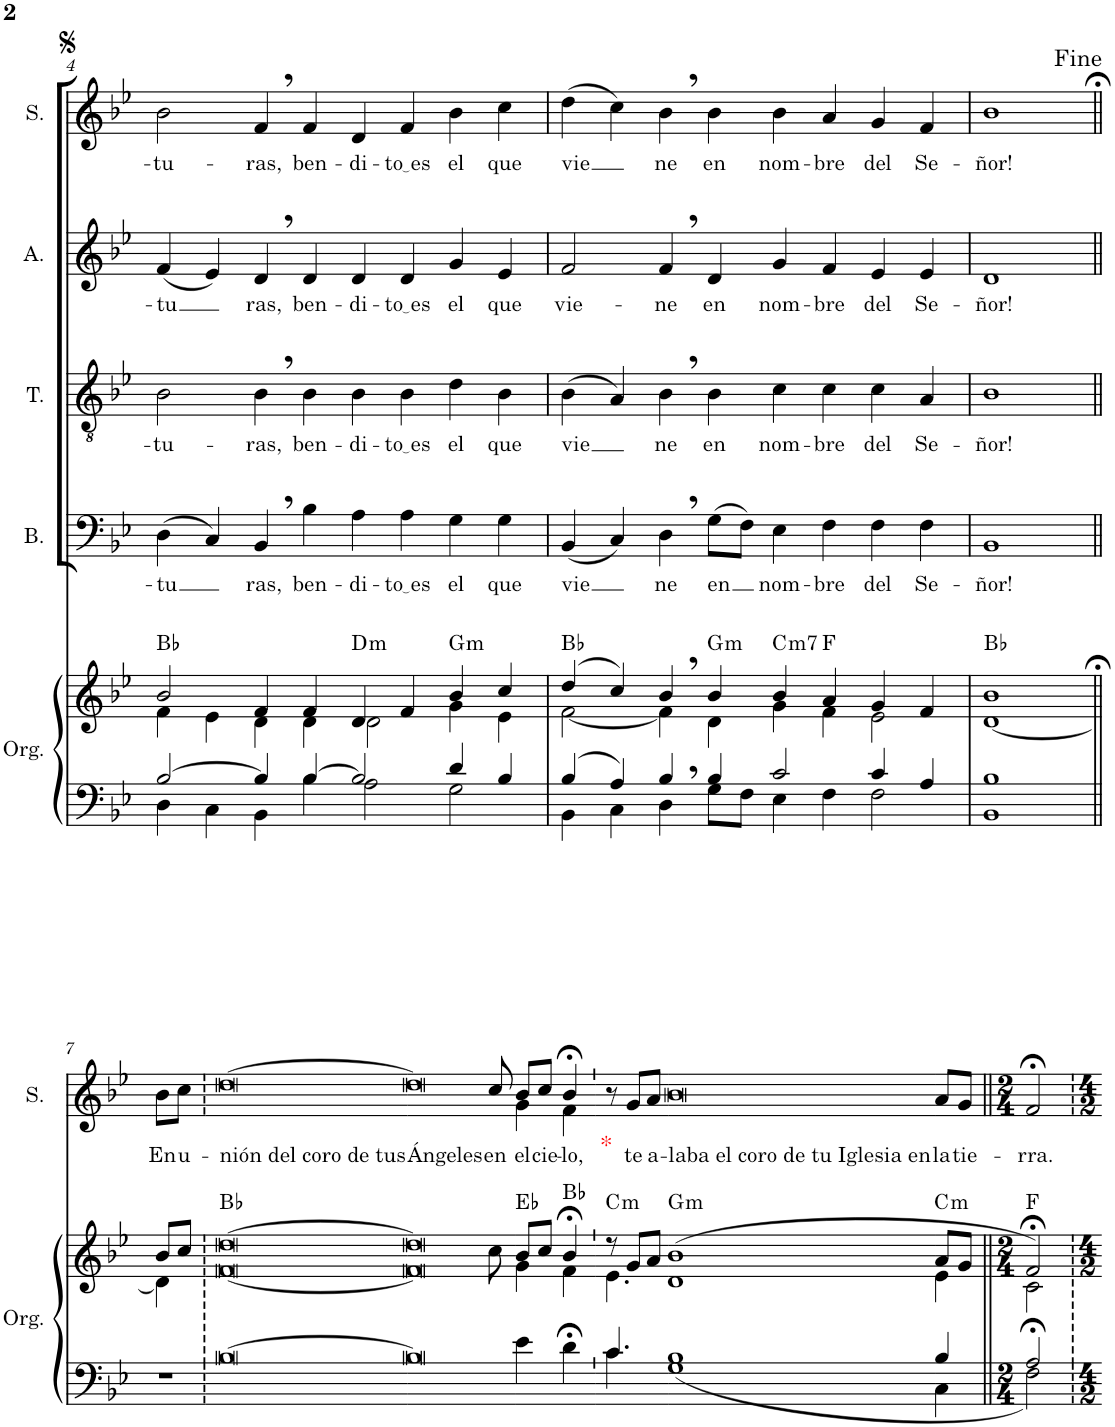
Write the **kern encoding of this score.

**kern	**kern	**harte	**kern	**text	**kern	**text	**kern	**text	**kern	**text
*part5	*part5	*part5	*part4	*part4	*part3	*part3	*part2	*part2	*part1	*part1
*staff6	*staff5	*	*staff4	*staff4	*staff3	*staff3	*staff2	*staff2	*staff1	*staff1
*I"Órgano	*	*	*I"Bajo	*	*I"Tenor	*	*I"Alto	*	*I"Soprano	*
*	*	*	*I'B.	*	*I'T.	*	*I'A.	*	*I'S.	*
!!LO:PB:g=z
*clefF4	*clefG2	*	*clefF4	*	*clefGv2	*	*clefG2	*	*clefG2	*
*k[b-e-]	*k[b-e-]	*	*k[b-e-]	*	*k[b-e-]	*	*k[b-e-]	*	*k[b-e-]	*
*M4/2	*M4/2	*	*M4/2	*	*M4/2	*	*M4/2	*	*M4/2	*
=4	=4	=4	=4	=4	=4	=4	=4	=4	=4	=4
*^	*^	*	*	*	*	*	*	*	*	*
!	!	!	!	!	!	!LO:LY:b	!	!LO:LY:b	!	!LO:LY:b	!	!LO:LY:b
[2B-/	4D\	2b-/	4f\	Bb:maj	(4D\	-tu	2B-\	-tu-	(4f/	-tu	2b-\	-tu-
.	4C\	.	4e-\	.	4C/)	.	.	.	4e-/)	.	.	.
!	!	!	!	!	!	!LO:LY:b	!	!LO:LY:b	!	!LO:LY:b	!	!LO:LY:b
4B-/]	4BB-\	4f/	4d\	.	4BB-,/	ras,	4B-,\	-ras,	4d,/	ras,	4f,/	-ras,
!	!	!	!	!	!	!LO:LY:b	!	!LO:LY:b	!	!LO:LY:b	!	!LO:LY:b
[4B-/	4B-\	4f/	4d\	.	4B-\	ben-	4B-\	ben-	4d/	ben-	4f/	ben-
!	!	!	!	!LO:H:kt=m	!	!LO:LY:b	!	!LO:LY:b	!	!LO:LY:b	!	!LO:LY:b
2B-/]	2A\	4d/	2d\	D:min	4A\	-di-	4B-\	-di-	4d/	-di-	4d/	-di-
!	!	!	!	!	!	!LO:LY:b	!	!LO:LY:b	!	!LO:LY:b	!	!LO:LY:b
.	.	4f/	.	.	4A\	to es	4B-\	to es	4d/	to es	4f/	to es
!	!	!	!	!LO:H:kt=m	!	!LO:LY:b	!	!LO:LY:b	!	!LO:LY:b	!	!LO:LY:b
4d/	2G\	4b-/	4g\	G:min	4G\	el	4d\	el	4g/	el	4b-\	el
!	!	!	!	!	!	!LO:LY:b	!	!LO:LY:b	!	!LO:LY:b	!	!LO:LY:b
4B-/	.	4cc/	4e-\	.	4G\	que	4B-\	que	4e-/	que	4cc\	que
=5	=5	=5	=5	=5	=5	=5	=5	=5	=5	=5	=5	=5
!	!	!	!	!	!	!LO:LY:b	!	!LO:LY:b	!	!LO:LY:b	!	!LO:LY:b
4B-/	4BB-\	(4dd/	[2f\	Bb:maj	(4BB-/	vie	(4B-\	vie	2f/	vie-	(4dd\	vie
4A/	4C\	4cc/)	.	.	4C/)	.	4A/)	.	.	.	4cc\)	.
!	!	!	!	!	!	!LO:LY:b	!	!LO:LY:b	!	!LO:LY:b	!	!LO:LY:b
4B-,/	4D\	4b-,/	4f\]	.	4D,\	ne	4B-,\	ne	4f,/	-ne	4b-,\	ne
!	!	!	!	!LO:H:kt=m	!	!LO:LY:b	!	!LO:LY:b	!	!LO:LY:b	!	!LO:LY:b
4B-/	8G\L	4b-/	4d\	G:min	(8G\L	en	4B-\	en	4d/	en	4b-\	en
.	8F\J	.	.	.	8F\J)	.	.	.	.	.	.	.
!	!	!	!	!LO:H:kt=m7	!	!LO:LY:b	!	!LO:LY:b	!	!LO:LY:b	!	!LO:LY:b
2c/	4E-\	4b-/	4g\	C:min7	4E-\	nom-	4c\	nom-	4g/	nom-	4b-\	nom-
!	!	!	!	!	!	!LO:LY:b	!	!LO:LY:b	!	!LO:LY:b	!	!LO:LY:b
.	4F\	4a/	4f\	F:maj	4F\	-bre	4c\	-bre	4f/	-bre	4a/	-bre
!	!	!	!	!	!	!LO:LY:b	!	!LO:LY:b	!	!LO:LY:b	!	!LO:LY:b
4c/	2F\	4g/	2e-\	.	4F\	del	4c\	del	4e-/	del	4g/	del
!	!	!	!	!	!	!LO:LY:b	!	!LO:LY:b	!	!LO:LY:b	!	!LO:LY:b
4A/	.	4f/	.	.	4F\	Se-	4A/	Se-	4e-/	Se-	4f/	Se-
=6	=6	=6	=6	=6	=6	=6	=6	=6	=6	=6	=6	=6
*M4/4	*	*M4/4	*	*	*M4/4	*	*M4/4	*	*M4/4	*	*M4/4	*
!	!	!	!	!	!	!LO:LY:b	!	!LO:LY:b	!	!LO:LY:b	!	!LO:LY:b
1B-	1BB-	1b-	[1d	Bb:maj	1BB-	-ñor!	1B-	-ñor!	1d	-ñor!	1b-	-ñor!
!!LO:LB:g=z
=7||	=7||	=7||	=7||	=7||	=7||	=7||	=7||	=7||	=7||	=7||	=7||	=7||
!	!	!	!	!	!	!	!	!	!	!	!	!LO:LY:b
*v	*v	*	*	*	*	*	*	*	*	*	*	*
1r	8b-/L	4d\]	.	1r	.	1r	.	1r	.	8b-\L	En
!	!	!	!	!	!	!	!	!	!	!	!LO:LY:b
.	8cc/J	.	.	.	.	.	.	.	.	8cc\J	u-
.	2.ryy	2.ryy	.	.	.	.	.	.	.	2.ryy	.
=8	=8	=8	=8	=8	=8	=8	=8	=8	=8	=8	=8
!	!	!	!	!	!	!	!	!	!	!	!LO:LY:b
[1B-	[1dd	[1f	Bb:maj	1r	.	1r	.	1r	.	[1dd	-nión del coro de tus
=9-	=9-	=9-	=9-	=9-	=9-	=9-	=9-	=9-	=9-	=9-	=9-
!	!	!	!	!	!	!	!	!	!	!	!LO:LY:b
1B-]	1dd]	1f]	.	1r	.	1r	.	1r	.	1dd]	Ángeles
!	!	!	!	!	!	!	!	!	!	!	!LO:LY:b
8ryy	8cc\	8ryy	.	8ryy	.	8ryy	.	8ryy	.	8cc/	en
=10-	=10-	=10-	=10-	=10-	=10-	=10-	=10-	=10-	=10-	=10-	=10-
!	!	!	!	!	!	!	!	!	!	!	!LO:LY:b
*	*	*	*	*	*	*	*	*	*	*^	*
4e-\	8b-/L	4g\	Eb:maj	1r	.	1r	.	1r	.	8b-/L	4g\	el
!	!	!	!	!	!	!	!	!	!	!	!	!LO:LY:b
.	8cc/J	.	.	.	.	.	.	.	.	8cc/J	.	cie-
!	!	!	!	!	!	!	!	!	!	!	!	!LO:LY:b
4d;<\	4b-;</	4f\	Bb:maj	.	.	.	.	.	.	4b-;</	4f\	-lo,
2ryy	2ryy	2ryy	.	.	.	.	.	.	.	2ryy	2ryy	.
=11`	=11`	=11`	=11`	=11`	=11`	=11`	=11`	=11`	=11`	=11`	=11`	=11`
*^	*	*	*	*	*	*	*	*	*	*	*	*
!	!	!	!	!LO:H:kt=m	!	!	!	!	!	!	!LO:TX:b:color=#FF0000:t=*	!	!
*	*	*	*	*	*	*	*	*	*	*	*v	*v	*
4.c/	4.c\	8r	4.e-\	C:min	1r	.	1r	.	1r	.	8r	.
!	!	!	!	!	!	!	!	!	!	!	!	!LO:LY:b
.	.	8g/L	.	.	.	.	.	.	.	.	8g/L	te
!	!	!	!	!	!	!	!	!	!	!	!	!LO:LY:b
.	.	8a/J	.	.	.	.	.	.	.	.	8a/J	a-
2ryy	2ryy	2ryy	2ryy	.	.	.	.	.	.	.	2ryy	.
8ryy	8ryy	8ryy	8ryy	.	.	.	.	.	.	.	8ryy	.
=12-	=12-	=12-	=12-	=12-	=12-	=12-	=12-	=12-	=12-	=12-	=12-	=12-
!	!	!	!	!LO:H:kt=m	!	!	!	!	!	!	!	!LO:LY:b
1B-	1G	(1b-	1d	G:min	1r	.	1r	.	1r	.	1b-	-laba el coro de tu Iglesia en
=13-	=13-	=13-	=13-	=13-	=13-	=13-	=13-	=13-	=13-	=13-	=13-	=13-
!	!	!	!	!LO:H:kt=m	!	!	!	!	!	!	!	!LO:LY:b
4B-/	4C\	8a/L	4e-\	C:min	1r	.	1r	.	1r	.	8a/L	la
!	!	!	!	!	!	!	!	!	!	!	!	!LO:LY:b
.	.	8g/J	.	.	.	.	.	.	.	.	8g/J	tie-
2.ryy	2.ryy	2.ryy	2.ryy	.	.	.	.	.	.	.	2.ryy	.
=14||	=14||	=14||	=14||	=14||	=14||	=14||	=14||	=14||	=14||	=14||	=14||	=14||
*M2/4	*	*M2/4	*	*	*M2/4	*	*M2/4	*	*M2/4	*	*M2/4	*
!	!	!	!	!	!	!	!	!	!	!	!	!LO:LY:b
2A;</	2F\	2f;</)	2c\	F:maj	2r	.	2r	.	2r	.	2f;</	-rra.
*v	*v	*	*	*	*	*	*	*	*	*	*	*
*	*v	*v	*	*	*	*	*	*	*	*	*
=	=	=	=	=	=	=	=	=	=	=
*-	*-	*-	*-	*-	*-	*-	*-	*-	*-	*-
